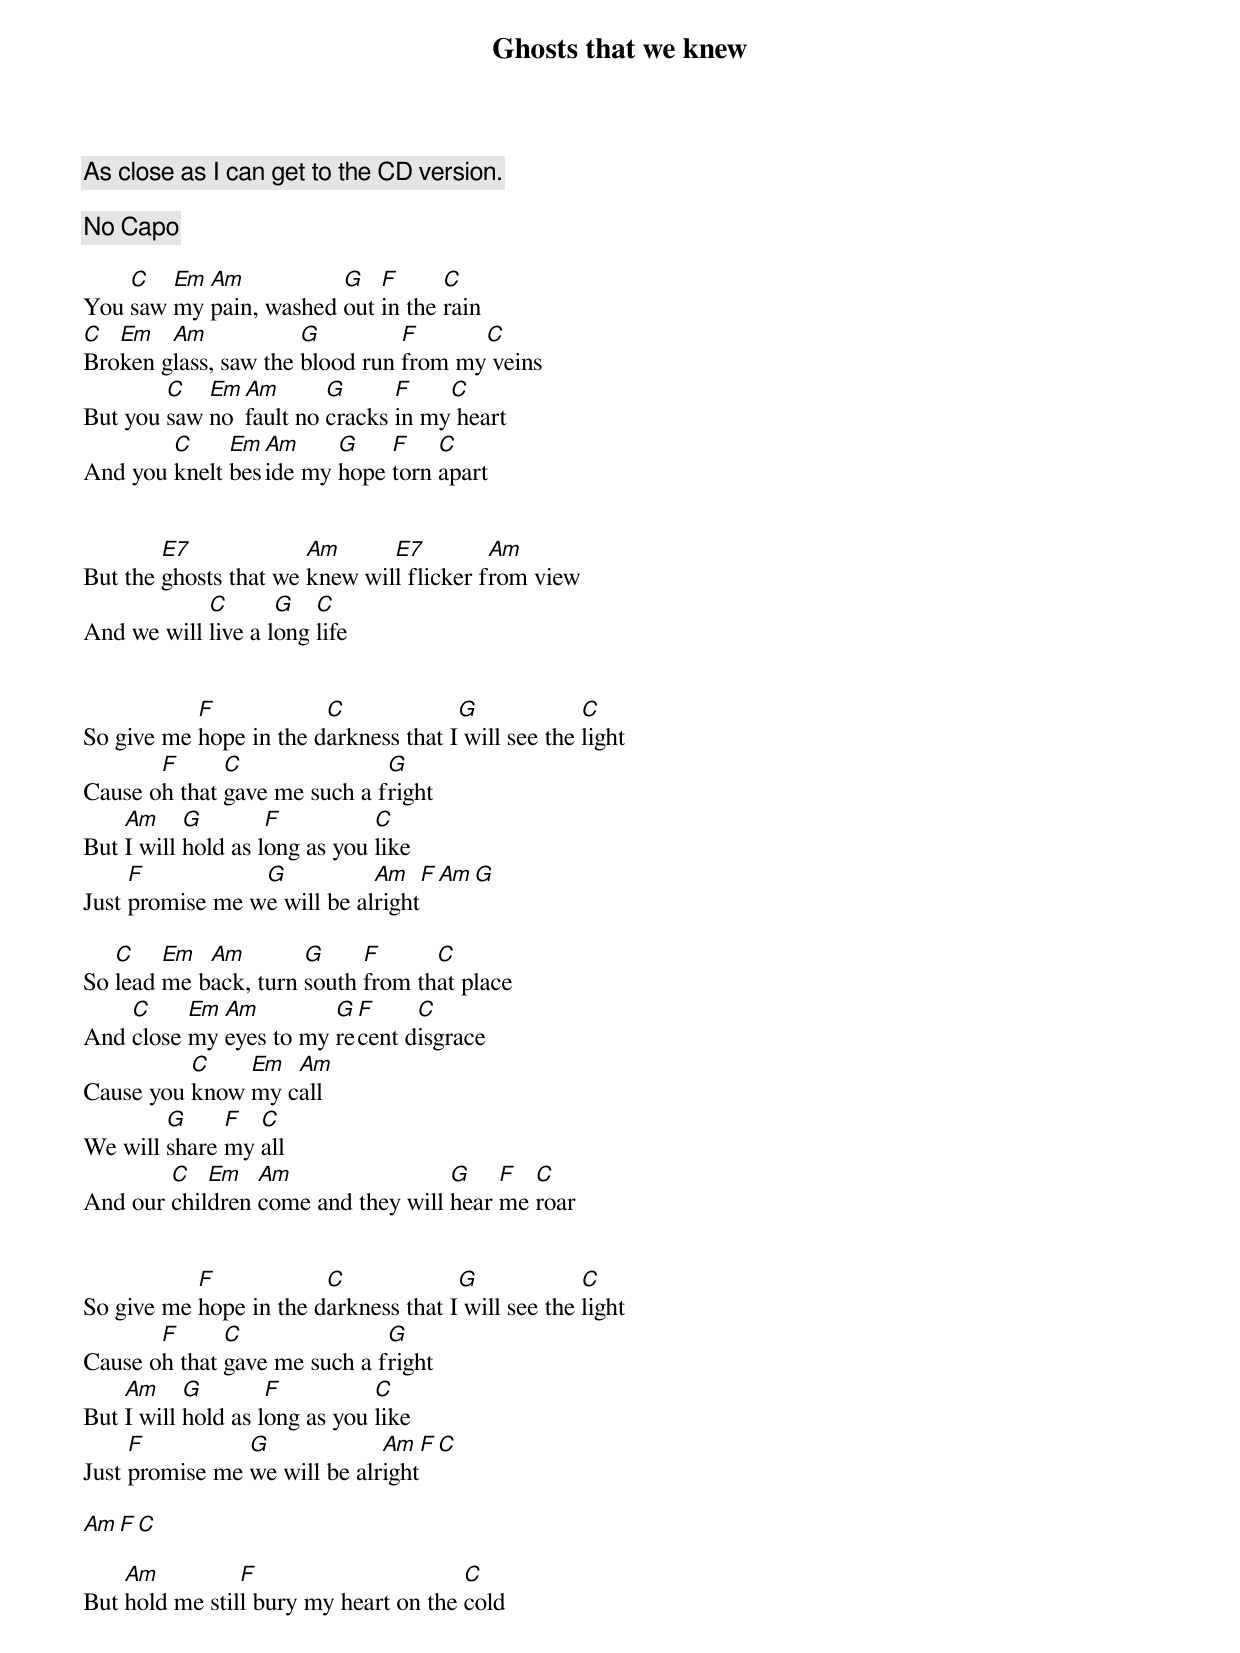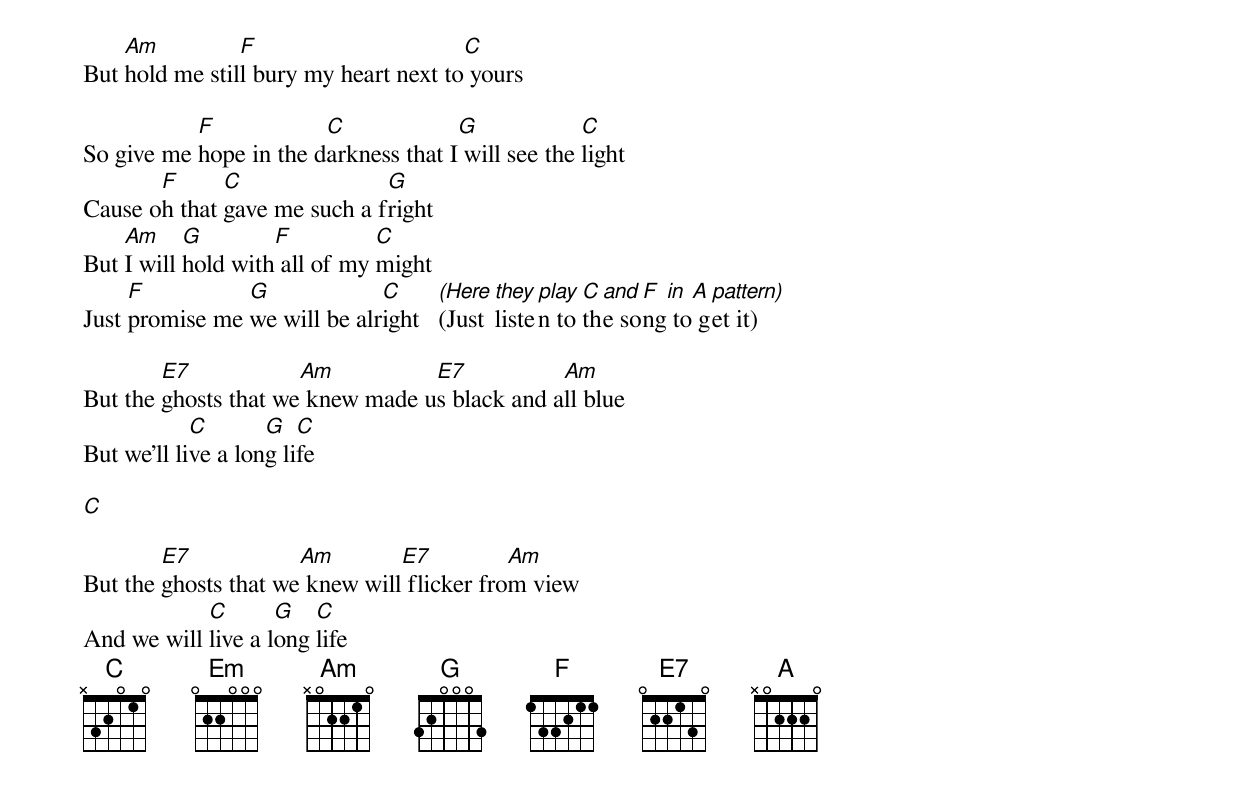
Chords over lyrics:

Ghosts that we knew

As close as I can get to the CD version.

No Capo

    C   Em Am           G   F      C
You saw my pain, washed out in the rain
C  Em   Am            G         F      C
Broken glass, saw the blood run from my veins
        C   Em Am       G      F    C
But you saw no fault no cracks in my heart
        C     Em Am     G    F    C
And you knelt beside my hope torn apart


        E7             Am      E7         Am
But the ghosts that we knew will flicker from view
            C       G   C
And we will live a long life


           F            C             G             C
So give me hope in the darkness that I will see the light
       F      C               G
Cause oh that gave me such a fright
    Am     G        F          C
But I will hold as long as you like
     F           G           Am      F     Am     G
Just promise me we will be alright

   C    Em  Am        G     F      C
So lead me back, turn south from that place
    C     Em Am         G F     C
And close my eyes to my recent disgrace
          C    Em  Am
Cause you know my call
        G     F  C
We will share my all
        C   Em   Am                 G    F  C
And our children come and they will hear me roar


           F            C             G             C
So give me hope in the darkness that I will see the light
       F      C               G
Cause oh that gave me such a fright
    Am     G        F          C
But I will hold as long as you like
     F          G             Am    F    C
Just promise me we will be alright

Am      F       C

    Am          F                      C
But hold me still bury my heart on the cold
    Am          F                      C
But hold me still bury my heart next to yours

           F            C             G             C
So give me hope in the darkness that I will see the light
       F      C               G
Cause oh that gave me such a fright
    Am     G        F          C
But I will hold with all of my might
     F          G             C      (Here they play C and F in A pattern)
Just promise me we will be alright   (Just listen to the song to get it)

        E7            Am          E7           Am
But the ghosts that we knew made us black and all blue
            C       G   C
But we'll live a long life

C

        E7            Am        E7          Am
But the ghosts that we knew will flicker from view
            C       G   C
And we will live a long life
